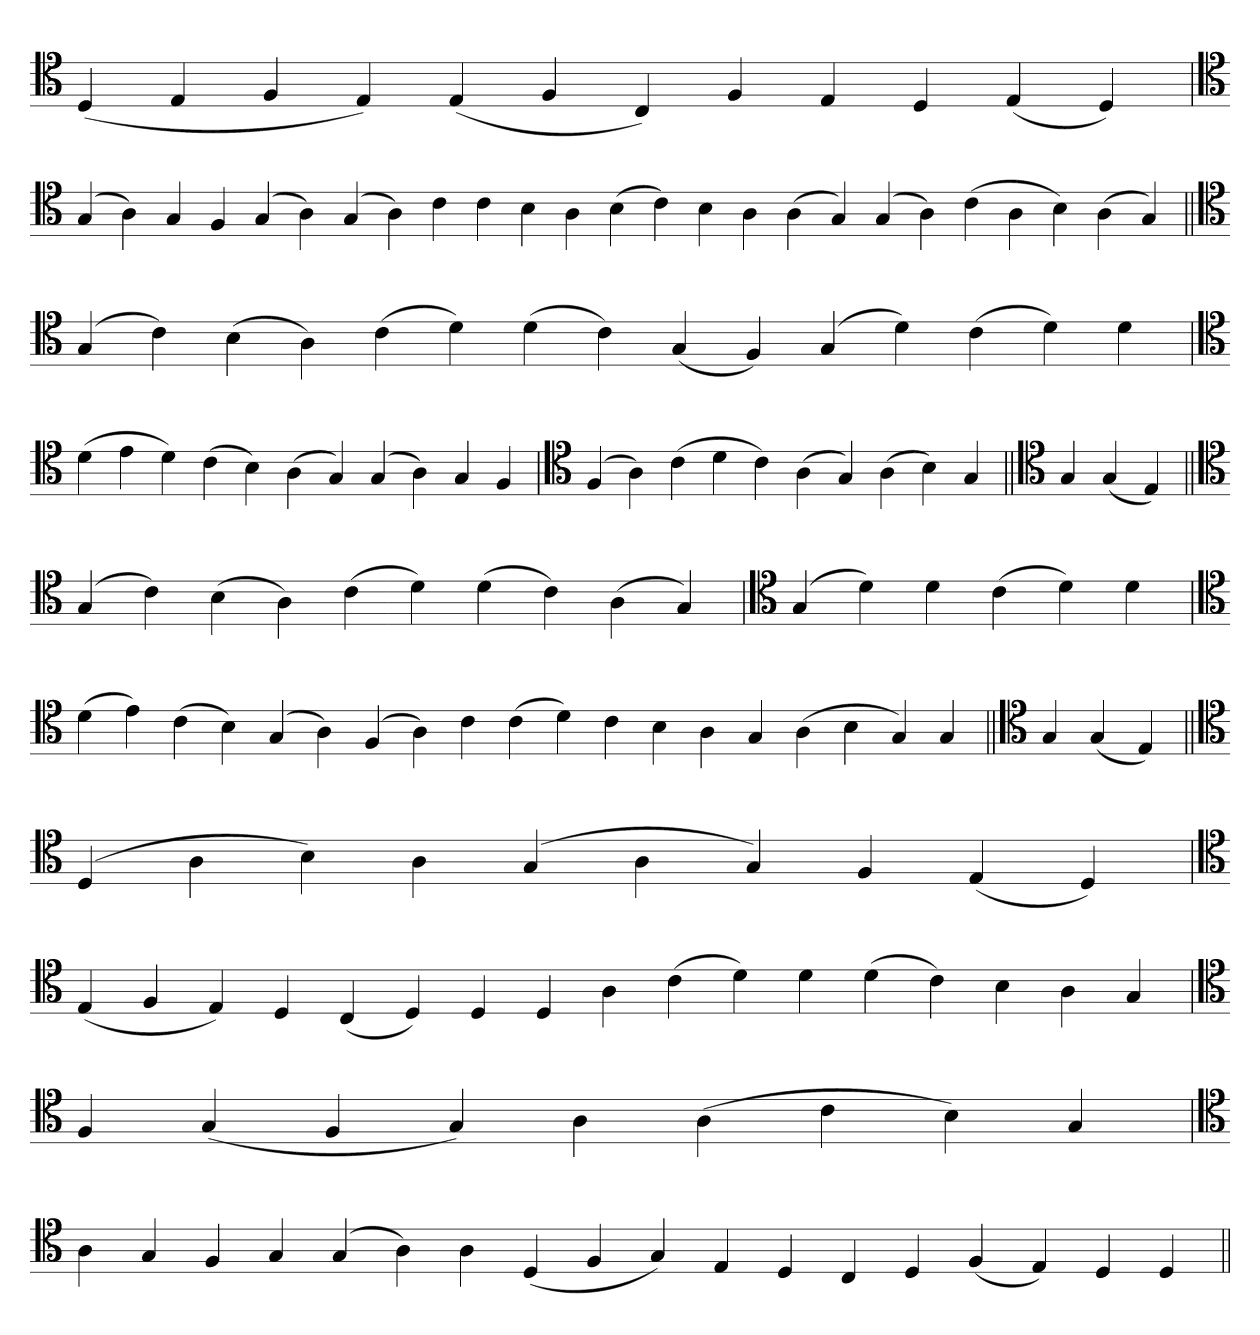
**kern
*part1
*staff1
*clefC4
=
(4D
4E
4F
4E)
(4E
4F
4C)
4F
4E
4D
(4E
4D)
='
*clefC4
(4G
4A)
4G
4F
(4G
4A)
(4G
4A)
4c
4c
4B
4A
(4B
4c)
4B
4A
(4A
4G)
(4G
4A)
(4c
4A
4B)
(4A
4G)
=||
*clefC4
(4G
4c)
(4B
4A)
(4c
4d)
(4d
4c)
(4G
4F)
(4G
4d)
(4c
4d)
4d
=`
*clefC4
(4d
4e
4d)
(4c
4B)
(4A
4G)
(4G
4A)
4G
4F
=`
*clefC4
(4F
4A)
(4c
4d
4c)
(4A
4G)
(4A
4B)
4G
=||
*clefC4
4G
(4G
4E)
=||
*clefC4
(4G
4c)
(4B
4A)
(4c
4d)
(4d
4c)
(4A
4G)
=`
*clefC4
(4G
4d)
4d
(4c
4d)
4d
=
*clefC4
(4d
4e)
(4c
4B)
(4G
4A)
(4F
4A)
4c
(4c
4d)
4c
4B
4A
4G
(4A
4B
4G)
4G
=||
*clefC4
4G
(4G
4E)
=||
*clefC4
(4D
4A
4B)
4A
(4G
4A
4G)
4F
(4E
4D)
=`
*clefC4
(4E
4F
4E)
4D
(4C
4D)
4D
4D
4A
(4c
4d)
4d
(4d
4c)
4B
4A
4G
='
*clefC4
4F
(4G
4F
4G)
4A
(4A
4c
4B)
4G
='
*clefC4
4A
4G
4F
4G
(4G
4A)
4A
(4D
4F
4G)
4E
4D
4C
4D
(4F
4E)
4D
4D
=||
*-
